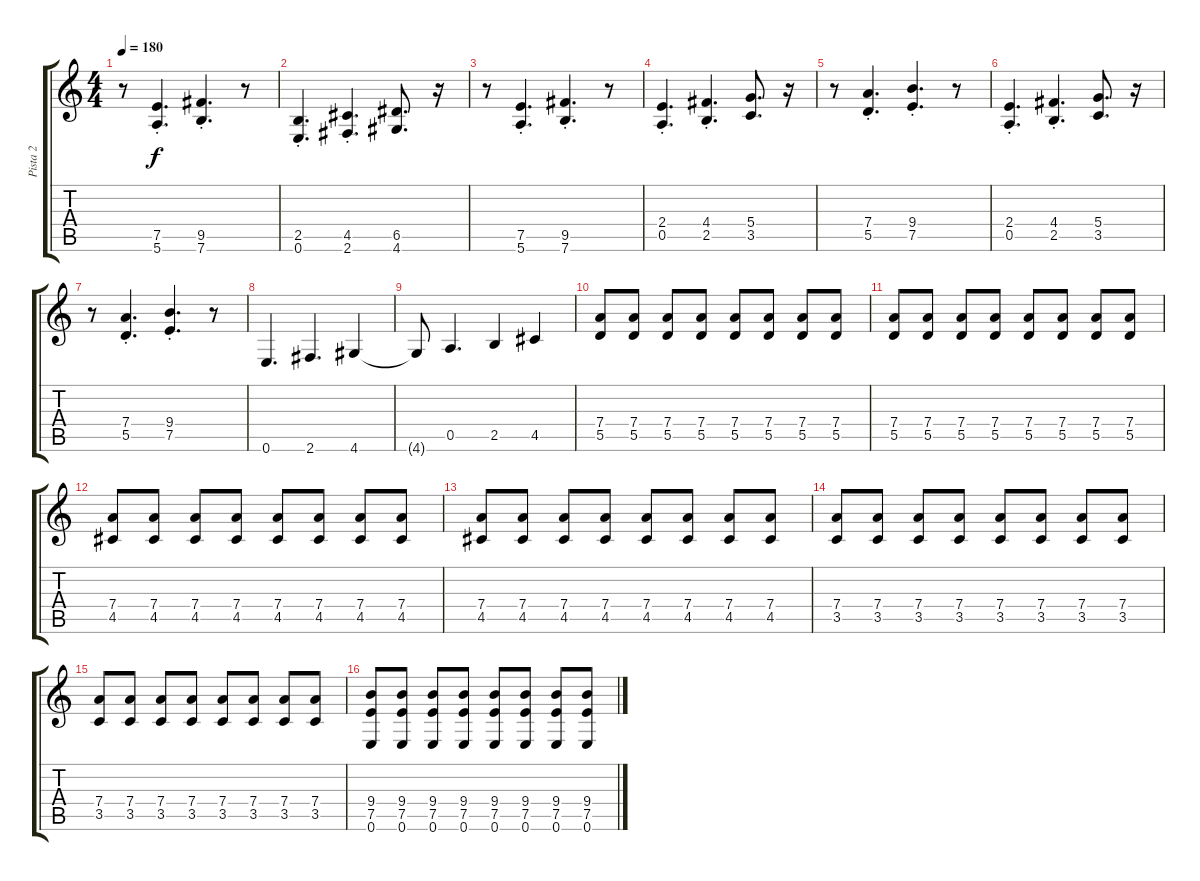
\track ("Pista 2" "Pista 2") {instrument distortionguitar}
\staff {score tabs}
\tuning (E4 B3 G3 D3 A2 E2) {hide}
\ts (4 4)
\tempo 180
\clef g2
\ks c
r.8{dy f} (7.5{st} 5.6{st}).4{d} (9.5{st} 7.6{st}).4{d} r.8 |
(2.5{st} 0.6{st}).4{d} (4.5{st} 2.6{st}).4{d} (6.5 4.6).8{d} r.16 |
r.8 (7.5{st} 5.6{st}).4{d} (9.5{st} 7.6{st}).4{d} r.8 |
(2.4{st} 0.5{st}).4{d} (4.4{st} 2.5{st}).4{d} (5.4 3.5).8{d} r.16 |
r.8 (7.4{st} 5.5{st}).4{d} (9.4{st} 7.5{st}).4{d} r.8 |
(2.4{st} 0.5{st}).4{d} (4.4{st} 2.5{st}).4{d} (5.4 3.5).8{d} r.16 |
r.8 (7.4{st} 5.5{st}).4{d} (9.4{st} 7.5{st}).4{d} r.8 |
0.6.4{d} 2.6.4{d} 4.6.4 |
4.6{t}.8 0.5.4{d} 2.5.4 4.5.4 |
(7.4 5.5).8 (7.4 5.5).8 (7.4 5.5).8 (7.4 5.5).8 (7.4 5.5).8 (7.4 5.5).8 (7.4 5.5).8 (7.4 5.5).8 |
(7.4 5.5).8 (7.4 5.5).8 (7.4 5.5).8 (7.4 5.5).8 (7.4 5.5).8 (7.4 5.5).8 (7.4 5.5).8 (7.4 5.5).8 |
(7.4 4.5).8 (7.4 4.5).8 (7.4 4.5).8 (7.4 4.5).8 (7.4 4.5).8 (7.4 4.5).8 (7.4 4.5).8 (7.4 4.5).8 |
(7.4 4.5).8 (7.4 4.5).8 (7.4 4.5).8 (7.4 4.5).8 (7.4 4.5).8 (7.4 4.5).8 (7.4 4.5).8 (7.4 4.5).8 |
(7.4 3.5).8 (7.4 3.5).8 (7.4 3.5).8 (7.4 3.5).8 (7.4 3.5).8 (7.4 3.5).8 (7.4 3.5).8 (7.4 3.5).8 |
(7.4 3.5).8 (7.4 3.5).8 (7.4 3.5).8 (7.4 3.5).8 (7.4 3.5).8 (7.4 3.5).8 (7.4 3.5).8 (7.4 3.5).8 |
(9.4 7.5 0.6).8 (9.4 7.5 0.6).8 (9.4 7.5 0.6).8 (9.4 7.5 0.6).8 (9.4 7.5 0.6).8 (9.4 7.5 0.6).8 (9.4 7.5 0.6).8 (9.4 7.5 0.6).8
